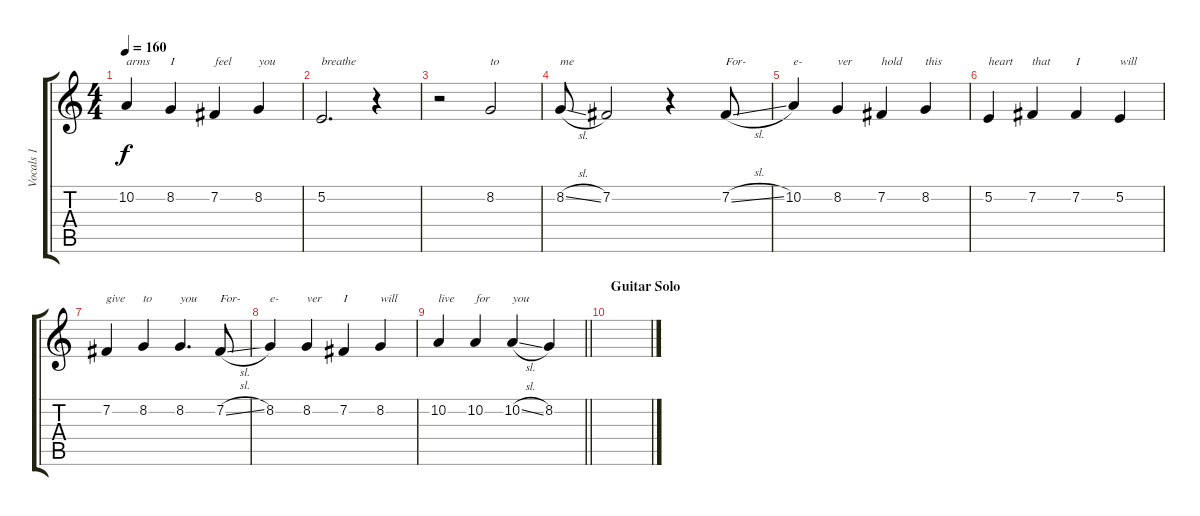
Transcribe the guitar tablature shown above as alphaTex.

\track ("Vocals 1" "Vocals 1") {instrument lead2sawtooth}
\staff {score tabs}
\tuning (E4 B3 G3 D3 A2 E2) {hide}
\ts (4 4)
\tempo 160
\clef g2
\ks c
10.2.4{txt "arms" dy f} 8.2.4{txt "I"} 7.2.4{txt "feel"} 8.2.4{txt "you"} |
5.2.2{d txt "breathe"} r.4 |
r.2 8.2.2{txt "to"} |
8.2{sl}.8{txt "me"} 7.2.2 r.4 7.2{sl}.8{txt "For-"} |
10.2.4{txt "e-"} 8.2.4{txt "ver"} 7.2.4{txt "hold"} 8.2.4{txt "this"} |
5.2.4{txt "heart"} 7.2.4{txt "that"} 7.2.4{txt "I"} 5.2.4{txt "will"} |
7.2.4{txt "give"} 8.2.4{txt "to"} 8.2.4{d txt "you"} 7.2{sl}.8{txt "For-"} |
8.2.4{txt "e-"} 8.2.4{txt "ver"} 7.2.4{txt "I"} 8.2.4{txt "will"} |
\barLineRight lightlight
10.2.4{txt "live"} 10.2.4{txt "for"} 10.2{sl}.4{txt "you"} 8.2.4 |
\section ("" "Guitar Solo")
